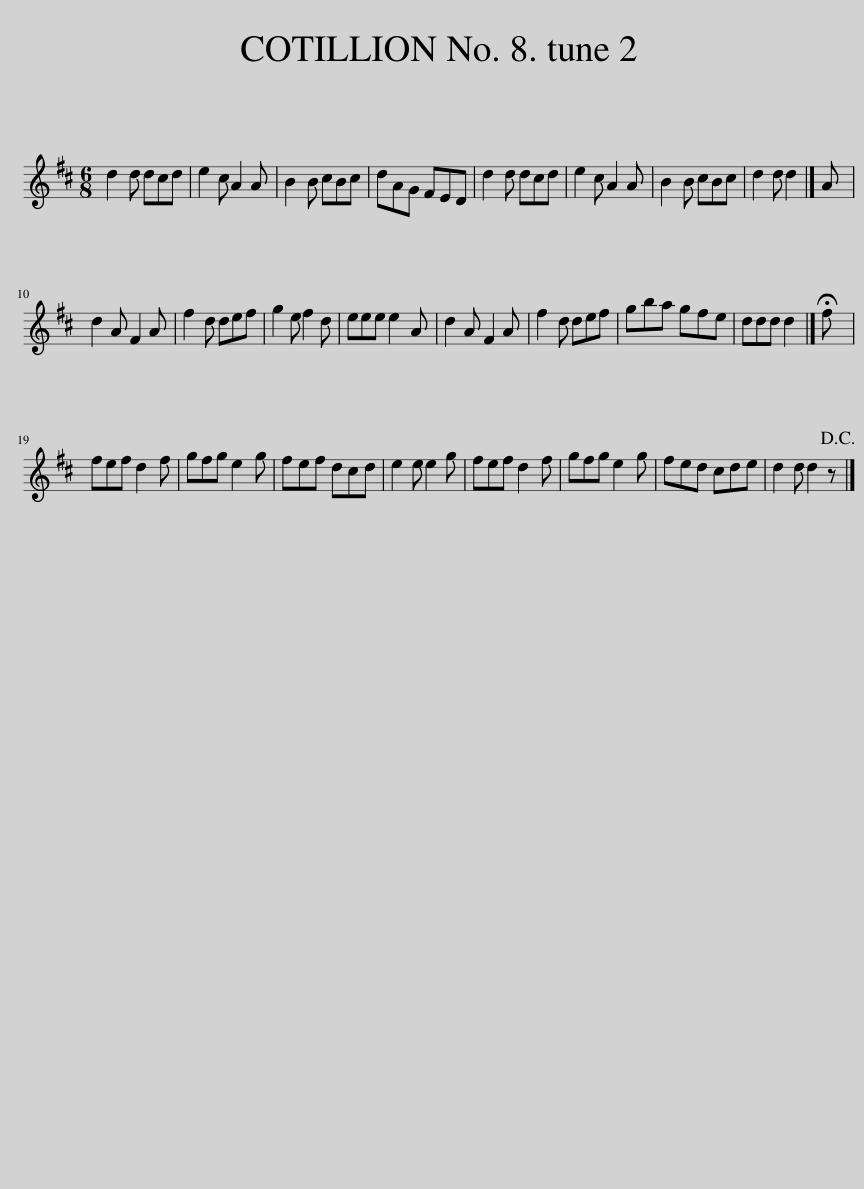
X:1
L:1/8
M:6/8
I:linebreak $
K:D
V:1 treble
V:1
 d2 d dcd | e2 c A2 A | B2 B cBc | dAG FED | d2 d dcd | %5
 e2 c A2 A | B2 B cBc | d2 d d2 |] A |$ d2 A F2 A | %10
 f2 d def | g2 e f2 d | eee e2 A | d2 A F2 A | f2 d def | %15
 gba gfe | ddd d2 |] !fermata!f |$ fef d2 f | gfg e2 g | %20
 fef dcd | e2 e e2 g | fef d2 f | gfg e2 g | fed cde | %25
 d2 d d2 z!D.C.! |] %26
